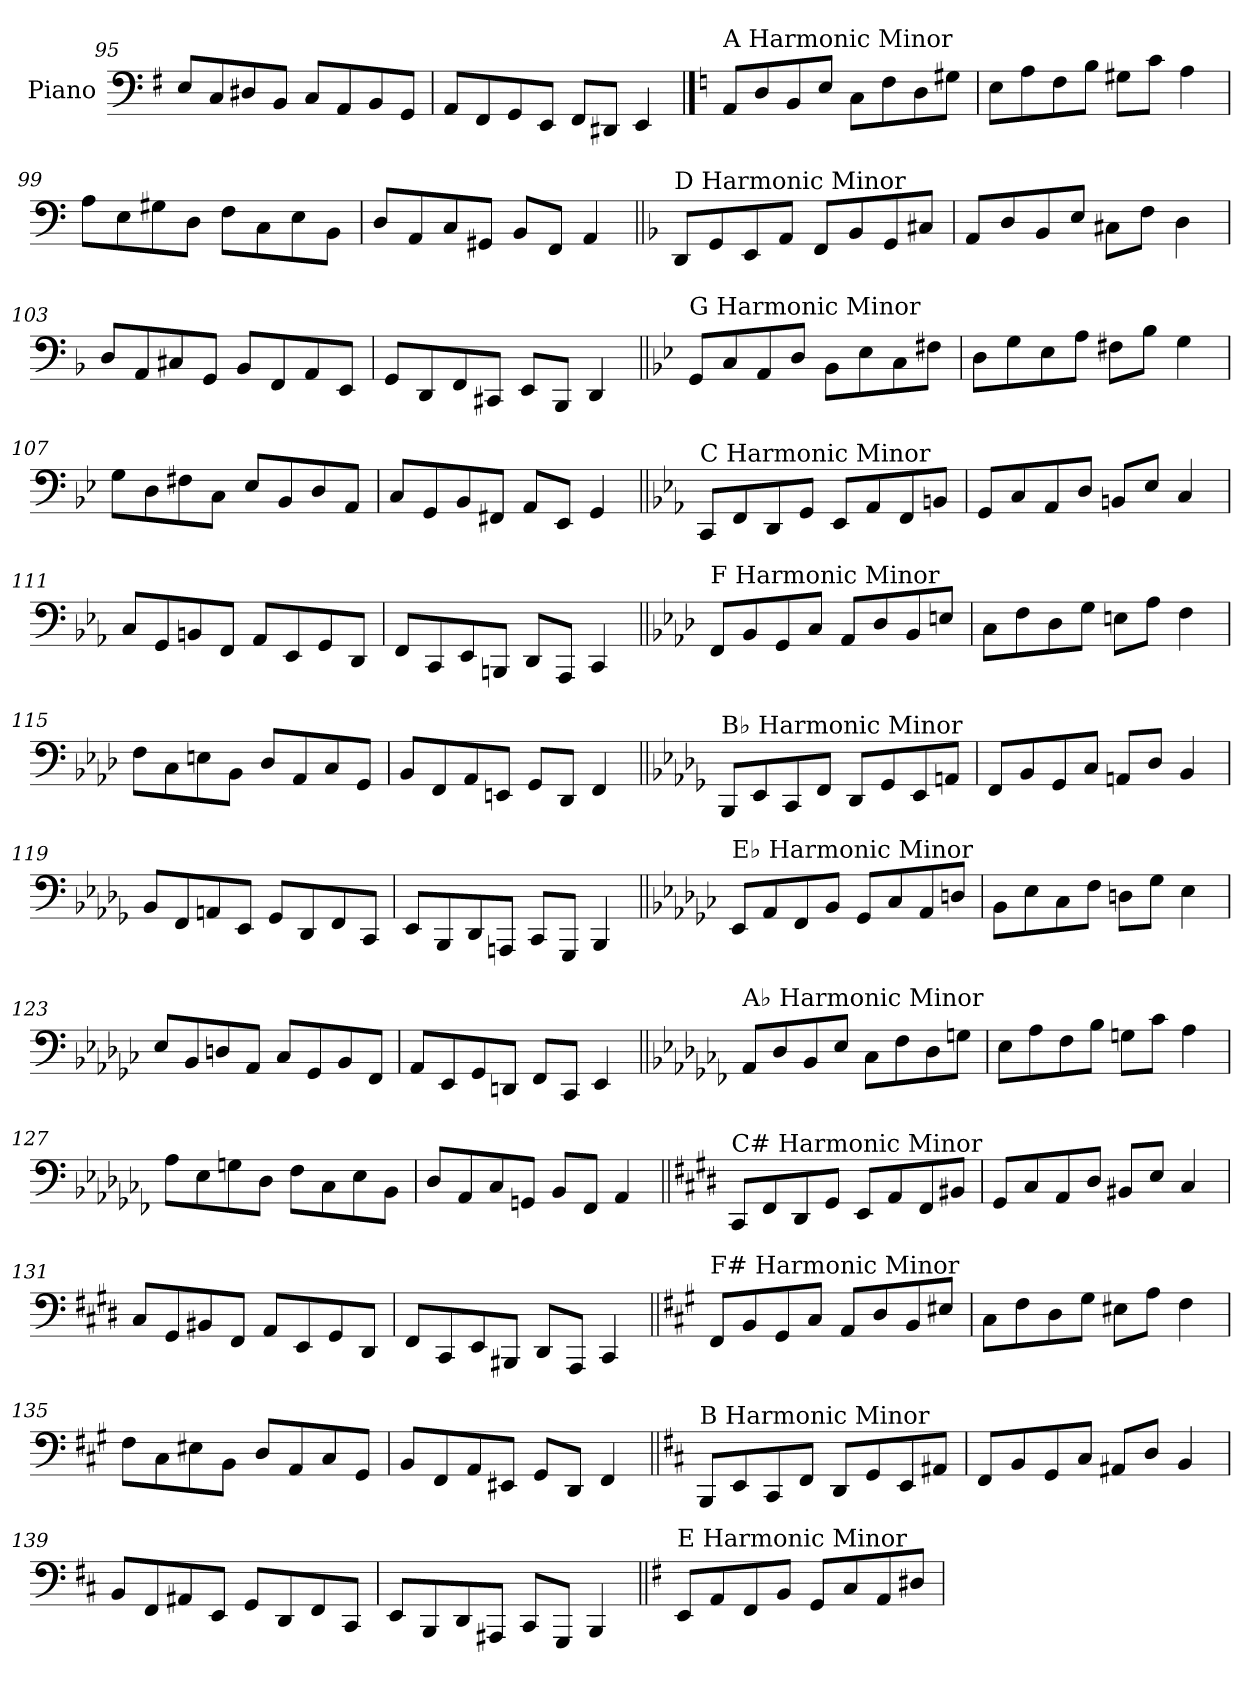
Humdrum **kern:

**kern
*part1
*staff1
*I"Piano
*I'Pno.
*clefF4
*k[f#]
=95
8E/L
8C/
8D#X/
8BB/J
8C/L
8AA/
8BB/
8GG/J
=96
8AA/L
8FF#/
8GG/
8EE/J
8FF#/L
8DD#X/J
4EE/
!!LO:PB:g=z
==97
*k[]
!LO:TX:a:t=A Harmonic Minor
8AA/L
8D/
8BB/
8E/J
8C\L
8F\
8D\
8G#X\J
=98
8E\L
8A\
8F\
8B\J
8G#X\L
8c\J
4A\
=99
8A\L
8E\
8G#X\
8D\J
8F\L
8C\
8E\
8BB\J
=100
8D/L
8AA/
8C/
8GG#X/J
8BB/L
8FF/J
4AA/
!!LO:LB:g=z
=101||
*k[b-]
!LO:TX:a:t=D Harmonic Minor
8DD/L
8GG/
8EE/
8AA/J
8FF/L
8BB-/
8GG/
8C#X/J
=102
8AA/L
8D/
8BB-/
8E/J
8C#X\L
8F\J
4D\
=103
8D/L
8AA/
8C#X/
8GG/J
8BB-/L
8FF/
8AA/
8EE/J
=104
8GG/L
8DD/
8FF/
8CC#X/J
8EE/L
8BBB-/J
4DD/
!!LO:LB:g=z
=105||
*k[b-e-]
!LO:TX:a:t=G Harmonic Minor
8GG/L
8C/
8AA/
8D/J
8BB-\L
8E-\
8C\
8F#X\J
=106
8D\L
8G\
8E-\
8A\J
8F#X\L
8B-\J
4G\
=107
8G\L
8D\
8F#X\
8C\J
8E-/L
8BB-/
8D/
8AA/J
=108
8C/L
8GG/
8BB-/
8FF#X/J
8AA/L
8EE-/J
4GG/
!!LO:LB:g=z
=109||
*k[b-e-a-]
!LO:TX:a:t=C Harmonic Minor
8CC/L
8FF/
8DD/
8GG/J
8EE-/L
8AA-/
8FF/
8BBn/J
=110
8GG/L
8C/
8AA-/
8D/J
8BBn/L
8E-/J
4C/
=111
8C/L
8GG/
8BBn/
8FF/J
8AA-/L
8EE-/
8GG/
8DD/J
=112
8FF/L
8CC/
8EE-/
8BBBn/J
8DD/L
8AAA-/J
4CC/
!!LO:LB:g=z
=113||
*k[b-e-a-d-]
!LO:TX:a:t=F Harmonic Minor
8FF/L
8BB-/
8GG/
8C/J
8AA-/L
8D-/
8BB-/
8En/J
=114
8C\L
8F\
8D-\
8G\J
8En\L
8A-\J
4F\
=115
8F\L
8C\
8En\
8BB-\J
8D-/L
8AA-/
8C/
8GG/J
=116
8BB-/L
8FF/
8AA-/
8EEn/J
8GG/L
8DD-/J
4FF/
!!LO:LB:g=z
=117||
*k[b-e-a-d-g-]
!LO:TX:a:t=B♭ Harmonic Minor
8BBB-/L
8EE-/
8CC/
8FF/J
8DD-/L
8GG-/
8EE-/
8AAn/J
=118
8FF/L
8BB-/
8GG-/
8C/J
8AAn/L
8D-/J
4BB-/
=119
8BB-/L
8FF/
8AAn/
8EE-/J
8GG-/L
8DD-/
8FF/
8CC/J
=120
8EE-/L
8BBB-/
8DD-/
8AAAn/J
8CC/L
8GGG-/J
4BBB-/
!!LO:LB:g=z
=121||
*k[b-e-a-d-g-c-]
!LO:TX:a:t=E♭ Harmonic Minor
8EE-/L
8AA-/
8FF/
8BB-/J
8GG-/L
8C-/
8AA-/
8Dn/J
=122
8BB-\L
8E-\
8C-\
8F\J
8Dn\L
8G-\J
4E-\
=123
8E-/L
8BB-/
8Dn/
8AA-/J
8C-/L
8GG-/
8BB-/
8FF/J
=124
8AA-/L
8EE-/
8GG-/
8DDn/J
8FF/L
8CC-/J
4EE-/
!!LO:LB:g=z
=125||
*k[b-e-a-d-g-c-f-]
!LO:TX:a:t=A♭ Harmonic Minor
8AA-/L
8D-/
8BB-/
8E-/J
8C-\L
8F-\
8D-\
8Gn\J
=126
8E-\L
8A-\
8F-\
8B-\J
8Gn\L
8c-\J
4A-\
=127
8A-\L
8E-\
8Gn\
8D-\J
8F-\L
8C-\
8E-\
8BB-\J
=128
8D-/L
8AA-/
8C-/
8GGn/J
8BB-/L
8FF-/J
4AA-/
!!LO:LB:g=z
=129||
*k[f#c#g#d#]
!LO:TX:a:t=C# Harmonic Minor
8CC#/L
8FF#/
8DD#/
8GG#/J
8EE/L
8AA/
8FF#/
8BB#X/J
=130
8GG#/L
8C#/
8AA/
8D#/J
8BB#X/L
8E/J
4C#/
=131
8C#/L
8GG#/
8BB#X/
8FF#/J
8AA/L
8EE/
8GG#/
8DD#/J
=132
8FF#/L
8CC#/
8EE/
8BBB#X/J
8DD#/L
8AAA/J
4CC#/
!!LO:LB:g=z
=133||
*k[f#c#g#]
!LO:TX:a:t=F# Harmonic Minor
8FF#/L
8BB/
8GG#/
8C#/J
8AA/L
8D/
8BB/
8E#X/J
=134
8C#\L
8F#\
8D\
8G#\J
8E#X\L
8A\J
4F#\
=135
8F#\L
8C#\
8E#X\
8BB\J
8D/L
8AA/
8C#/
8GG#/J
=136
8BB/L
8FF#/
8AA/
8EE#X/J
8GG#/L
8DD/J
4FF#/
!!LO:LB:g=z
=137||
*k[f#c#]
!LO:TX:a:t=B Harmonic Minor
8BBB/L
8EE/
8CC#/
8FF#/J
8DD/L
8GG/
8EE/
8AA#X/J
=138
8FF#/L
8BB/
8GG/
8C#/J
8AA#X/L
8D/J
4BB/
=139
8BB/L
8FF#/
8AA#X/
8EE/J
8GG/L
8DD/
8FF#/
8CC#/J
=140
8EE/L
8BBB/
8DD/
8AAA#X/J
8CC#/L
8GGG/J
4BBB/
!!LO:LB:g=z
=141||
*k[f#]
!LO:TX:a:t=E Harmonic Minor
8EE/L
8AA/
8FF#/
8BB/J
8GG/L
8C/
8AA/
8D#X/J
=
*-
